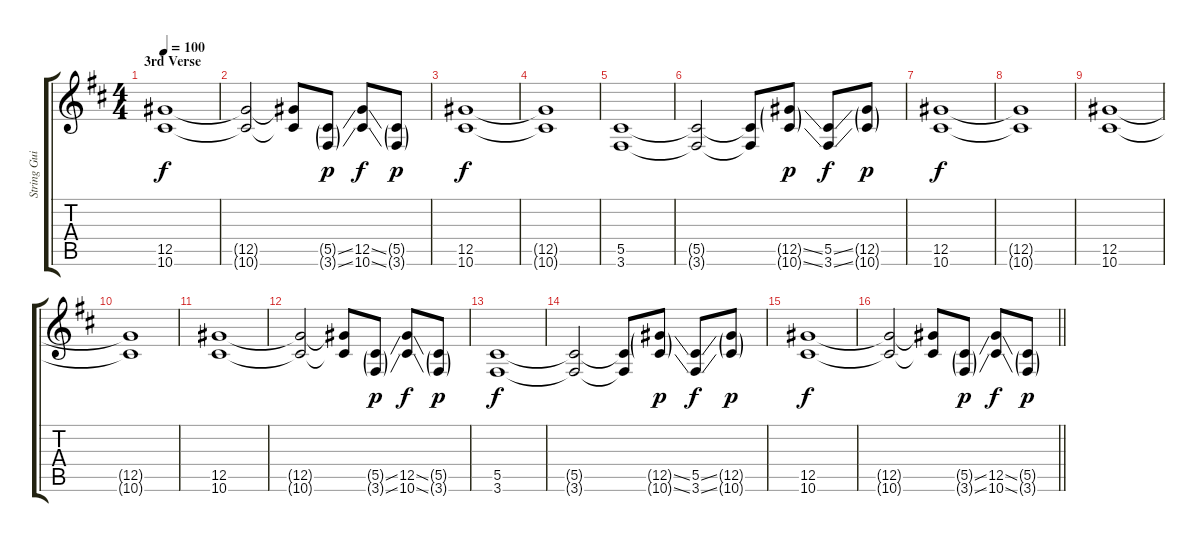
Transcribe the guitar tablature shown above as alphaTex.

\track ("String Guitar" "String Gui") {instrument distortionguitar}
\staff {score tabs}
\tuning (Eb4 Bb3 Gb3 Db3 Ab2 Eb2) {hide}
\ts (4 4)
\section ("" "3rd Verse")
\tempo 100
\clef g2
\ks d
(12.5 10.6).1{dy f} |
(12.5{t} 10.6{t}).2 (12.5{t} 10.6{t}).8 (5.5{ss g} 3.6{ss g}).8{dy p} (12.5{ss} 10.6{ss}).8{dy f} (5.5{g} 3.6{g}).8{dy p} |
(12.5 10.6).1{dy f} |
(12.5{t} 10.6{t}).1 |
(5.5 3.6).1 |
(5.5{t} 3.6{t}).2 (5.5{t} 3.6{t}).8 (12.5{ss g} 10.6{ss g}).8{dy p} (5.5{ss} 3.6{ss}).8{dy f} (12.5{g} 10.6{g}).8{dy p} |
(12.5 10.6).1{dy f} |
(12.5{t} 10.6{t}).1 |
(12.5 10.6).1 |
(12.5{t} 10.6{t}).1 |
(12.5 10.6).1 |
(12.5{t} 10.6{t}).2 (12.5{t} 10.6{t}).8 (5.5{ss g} 3.6{ss g}).8{dy p} (12.5{ss} 10.6{ss}).8{dy f} (5.5{g} 3.6{g}).8{dy p} |
(5.5 3.6).1{dy f} |
(5.5{t} 3.6{t}).2 (5.5{t} 3.6{t}).8 (12.5{ss g} 10.6{ss g}).8{dy p} (5.5{ss} 3.6{ss}).8{dy f} (12.5{g} 10.6{g}).8{dy p} |
(12.5 10.6).1{dy f} |
\barLineRight lightlight
(12.5{t} 10.6{t}).2 (12.5{t} 10.6{t}).8 (5.5{ss g} 3.6{ss g}).8{dy p} (12.5{ss} 10.6{ss}).8{dy f} (5.5{g} 3.6{g}).8{dy p}
